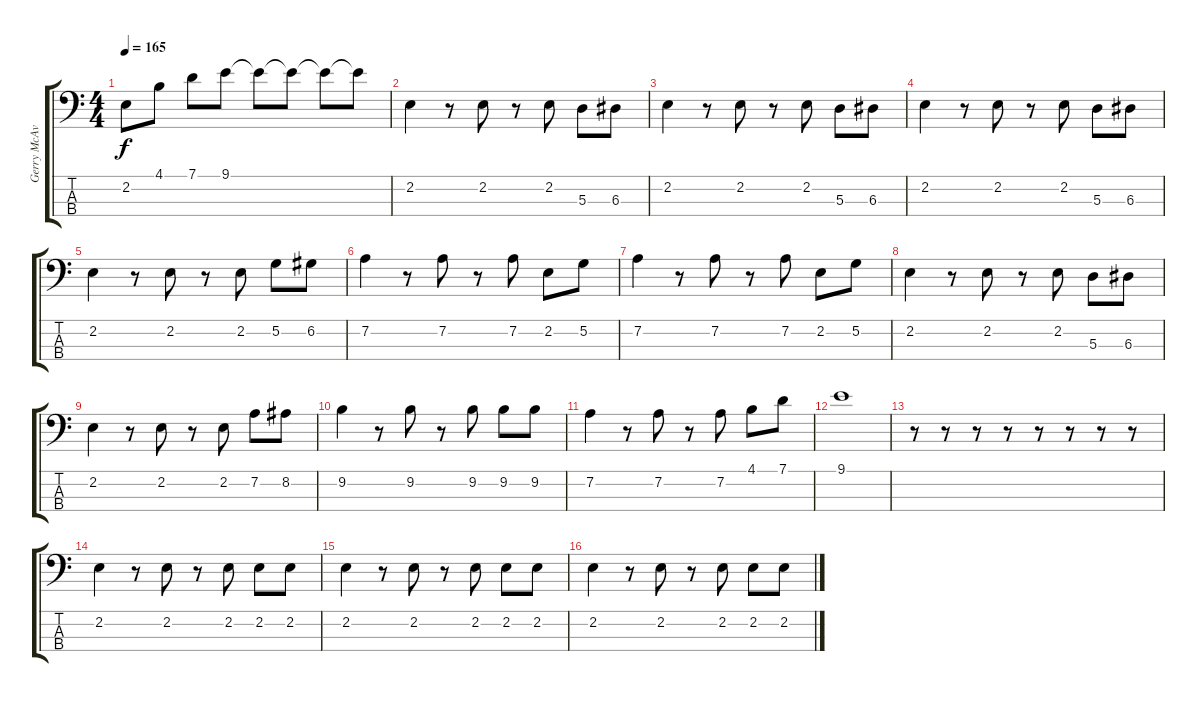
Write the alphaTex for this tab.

\track ("Gerry McAvoy" "Gerry McAv") {instrument electricbassfinger}
\staff {score tabs}
\tuning (G2 D2 A1 E1) {hide}
\ts (4 4)
\tempo 165
\clef f4
\ks c
2.2.8{dy f} 4.1.8 7.1.8 9.1.8 9.1{t}.8 9.1{t}.8 9.1{t}.8 9.1{t}.8 |
2.2.4 r.8 2.2.8 r.8 2.2.8 5.3.8 6.3.8 |
2.2.4 r.8 2.2.8 r.8 2.2.8 5.3.8 6.3.8 |
2.2.4 r.8 2.2.8 r.8 2.2.8 5.3.8 6.3.8 |
2.2.4 r.8 2.2.8 r.8 2.2.8 5.2.8 6.2.8 |
7.2.4 r.8 7.2.8 r.8 7.2.8 2.2.8 5.2.8 |
7.2.4 r.8 7.2.8 r.8 7.2.8 2.2.8 5.2.8 |
2.2.4 r.8 2.2.8 r.8 2.2.8 5.3.8 6.3.8 |
2.2.4 r.8 2.2.8 r.8 2.2.8 7.2.8 8.2.8 |
9.2.4 r.8 9.2.8 r.8 9.2.8 9.2.8 9.2.8 |
7.2.4 r.8 7.2.8 r.8 7.2.8 4.1.8 7.1.8 |
9.1.1 |
r.8 r.8 r.8 r.8 r.8 r.8 r.8 r.8 |
2.2.4{volume 10} r.8 2.2.8 r.8 2.2.8 2.2.8 2.2.8 |
2.2.4 r.8 2.2.8 r.8 2.2.8 2.2.8 2.2.8 |
2.2.4 r.8 2.2.8 r.8 2.2.8 2.2.8 2.2.8
